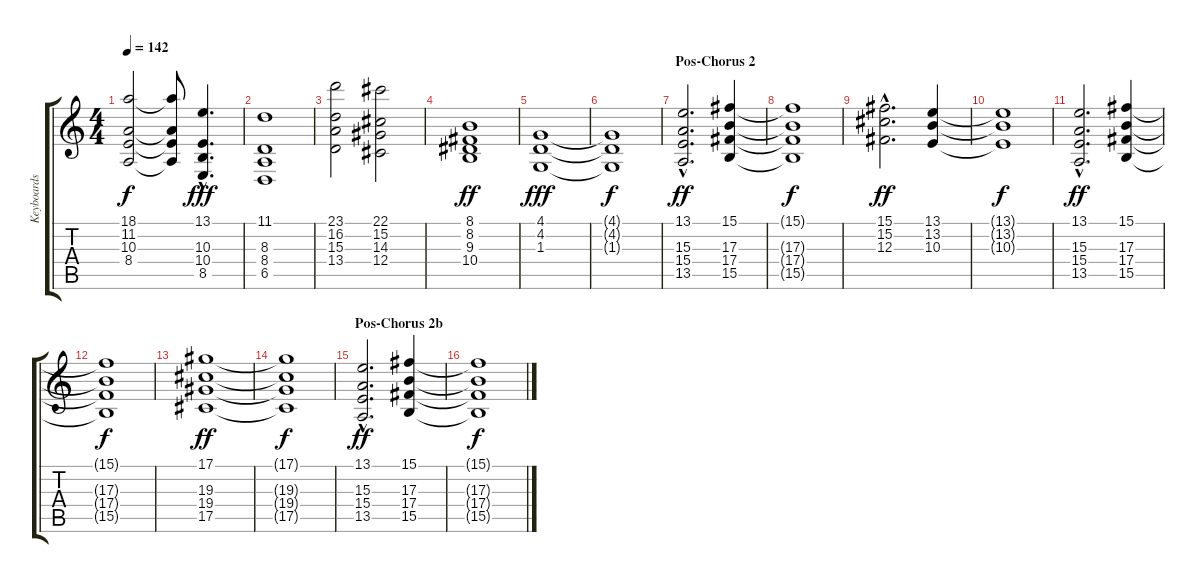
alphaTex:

\track ("Keyboards" "Keyboards") {instrument stringensemble1}
\staff {score tabs}
\tuning (Eb4 Bb3 Gb3 Db3 Ab2 Eb2) {hide}
\ts (4 4)
\tempo 142
\clef g2
\ks c
(18.1{t} 11.2{t} 10.3{t} 8.4{t}).2{dy f} (18.1{t} 11.2{t} 10.3{t} 8.4{t}).8 (13.1{hac} 10.3{hac} 10.4{hac} 8.5{hac}).4{d dy fff} |
(11.1 8.3 8.4 6.5).1 |
(23.1 16.2 15.3 13.4).2 (22.1 15.2 14.3 12.4).2 |
(8.1 8.2 9.3 10.4).1{dy ff} |
(4.1 4.2 1.3).1{dy fff} |
(4.1{t} 4.2{t} 1.3{t}).1{dy f} |
\section ("" "Pos-Chorus 2")
(13.1{hac} 15.3{hac} 15.4{hac} 13.5{hac}).2{d dy ff} (15.1 17.3 17.4 15.5).4 |
(15.1{t} 17.3{t} 17.4{t} 15.5{t}).1{dy f} |
(15.1{hac} 15.2{hac} 12.3{hac}).2{d dy ff} (13.1 13.2 10.3).4 |
(13.1{t} 13.2{t} 10.3{t}).1{dy f} |
(13.1{hac} 15.3{hac} 15.4{hac} 13.5{hac}).2{d dy ff} (15.1 17.3 17.4 15.5).4 |
(15.1{t} 17.3{t} 17.4{t} 15.5{t}).1{dy f} |
(17.1 19.3 19.4 17.5).1{dy ff} |
(17.1{t} 19.3{t} 19.4{t} 17.5{t}).1{dy f} |
\section ("" "Pos-Chorus 2b")
(13.1{hac} 15.3{hac} 15.4{hac} 13.5{hac}).2{d dy ff} (15.1 17.3 17.4 15.5).4 |
(15.1{t} 17.3{t} 17.4{t} 15.5{t}).1{dy f}
